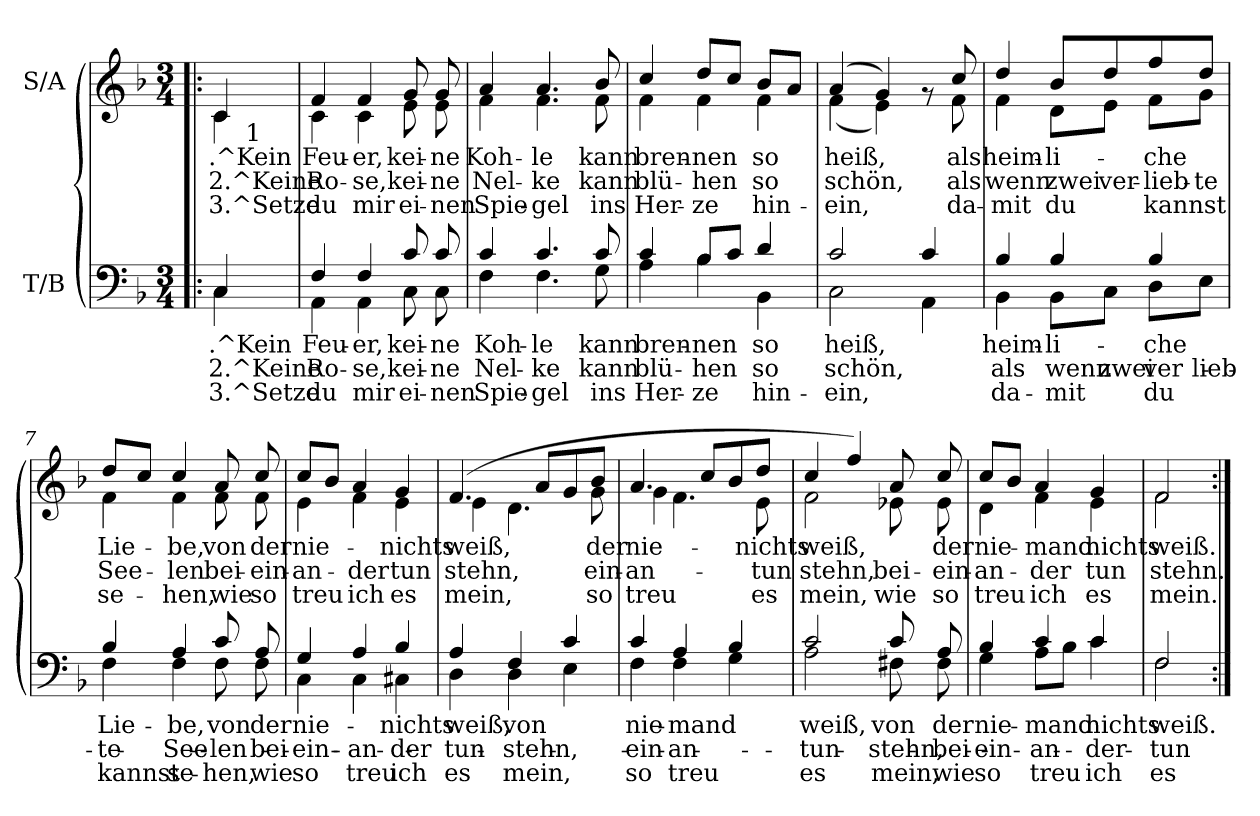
**kern	**text	**text	**text	**kern	**text	**text	**text
*part2	*part2	*part2	*part2	*part1	*part1	*part1	*part1
*staff2	*staff2	*staff2	*staff2	*staff1	*staff1	*staff1	*staff1
*I"T/B	*	*	*	*I"S/A	*	*	*
!!LO:PB:g=z
*clefF4	*	*	*	*clefG2	*	*	*
*k[b-]	*	*	*	*k[b-]	*	*	*
*F:	*	*	*	*F:	*	*	*
*M3/4	*	*	*	*M3/4	*	*	*
=1!|:	=1!|:	=1!|:	=1!|:	=1!|:	=1!|:	=1!|:	=1!|:
*^	*	*	*	*	*	*	*
!	!	!LO:LY:a:rj	!LO:LY:a:rj	!LO:LY:a:rj	!	!LO:LY:b:rj	!LO:LY:b:rj	!LO:LY:b:rj
*	*	*	*	*	*^	*	*	*
*	*	*	*	*	*	*^	*	*	*
4C/	4C\	.^Kein	2.^Keine	3.^Setze	4c/	4c\	16.ryy	.^Kein	2.^Keine	3.^Setze
!	!	!	!	!	!	!	!LO:TX:b:t=1	!	!	!
.	.	.	.	.	.	.	8ryy	.	.	.
.	.	.	.	.	.	.	32ryy	.	.	.
=2	=2	=2	=2	=2	=2	=2	=2	=2	=2	=2
!	!	!LO:LY:a:rj	!LO:LY:a:rj	!LO:LY:a:rj	!	!	!	!LO:LY:b:rj	!LO:LY:b:rj	!LO:LY:b:rj
*	*	*	*	*	*	*v	*v	*	*	*
4F/	4AA\	Feu-	Ro-	du	4f/	4c\	Feu-	Ro-	du
!	!	!LO:LY:a:rj	!LO:LY:a:rj	!LO:LY:a:rj	!	!	!LO:LY:b:rj	!LO:LY:b:rj	!LO:LY:b:rj
4F/	4AA\	-er,	-se,	mir	4f/	4c\	-er,	-se,	mir
!	!	!LO:LY:a:rj	!LO:LY:a:rj	!LO:LY:a:rj	!	!	!LO:LY:b:rj	!LO:LY:b:rj	!LO:LY:b:rj
8c/	8C\	kei-	kei-	ei-	8g/	8e\	kei-	kei-	ei-
!	!	!LO:LY:a:rj	!LO:LY:a:rj	!LO:LY:a:rj	!	!	!LO:LY:b:rj	!LO:LY:b:rj	!LO:LY:b:rj
8C\	8c/	-ne	-ne	-nen	8e\	8g/	-ne	-ne	-nen
=3	=3	=3	=3	=3	=3	=3	=3	=3	=3
!	!	!LO:LY:a:rj	!LO:LY:a:rj	!LO:LY:a:rj	!	!	!LO:LY:b:rj	!LO:LY:b:rj	!LO:LY:b:rj
4c/	4F\	Koh-	Nel-	Spie-	4a/	4f\	Koh-	Nel-	Spie-
!	!	!LO:LY:a:rj	!LO:LY:a:rj	!LO:LY:a:rj	!	!	!LO:LY:b:rj	!LO:LY:b:rj	!LO:LY:b:rj
4.c/	4.F\	-le	-ke	-gel	4.a/	4.f\	-le	-ke	-gel
!	!	!LO:LY:a:rj	!LO:LY:a:rj	!LO:LY:a:rj	!	!	!LO:LY:b:rj	!LO:LY:b:rj	!LO:LY:b:rj
8c/	8G\	kann	kann	ins	8b-/	8f\	kann	kann	ins
=4	=4	=4	=4	=4	=4	=4	=4	=4	=4
!	!	!LO:LY:a:rj	!LO:LY:a:rj	!LO:LY:a:rj	!	!	!LO:LY:b:rj	!LO:LY:b:rj	!LO:LY:b:rj
4c/	4A\	bren-	blü-	Her-	4cc/	4f\	bren-	blü-	Her-
!	!	!LO:LY:a:rj	!LO:LY:a:rj	!LO:LY:a:rj	!	!	!LO:LY:b:rj	!LO:LY:b:rj	!LO:LY:b:rj
4B-\	8B-/L	-nen	-hen	-ze	4f\	8dd/L	-nen	-hen	-ze
.	8c/J	.	.	.	.	8cc/J	.	.	.
!	!	!LO:LY:a:rj	!LO:LY:a:rj	!LO:LY:a:rj	!	!	!LO:LY:b:rj	!LO:LY:b:rj	!LO:LY:b:rj
4d/	4BB-\	so	so	hin-	4f\	8b-/L	so	so	hin-
.	.	.	.	.	.	8a/J	.	.	.
=5	=5	=5	=5	=5	=5	=5	=5	=5	=5
!	!	!LO:LY:a:rj	!LO:LY:a:rj	!LO:LY:a:rj	!	!	!LO:LY:b:rj	!LO:LY:b:rj	!LO:LY:b:rj
2c/	2C\	heiß,	schön,	-ein,	(>4a/	(<4f\	heiß,	schön,	-ein,
.	.	.	.	.	4g/)	4e\)	.	.	.
4c/	4AA\	.	.	.	8rf	8ryy	.	.	.
!	!	!	!	!	!	!	!LO:LY:b:rj	!LO:LY:b:rj	!LO:LY:b:rj
.	.	.	.	.	8cc/	8f\	als	als	da-
!!LO:LB:g=z	!!
=6	=6	=6	=6	=6	=6	=6	=6	=6	=6
!	!	!LO:LY:a:rj	!LO:LY:a:rj	!LO:LY:a:rj	!	!	!LO:LY:b:rj	!LO:LY:b:rj	!LO:LY:b:rj
4B-/	4BB-\	heim-	als	da-	4dd/	4f\	heim-	wenn	-mit
!	!	!LO:LY:a:rj	!LO:LY:a:rj	!LO:LY:a:rj	!	!	!LO:LY:b:rj	!LO:LY:b:rj	!LO:LY:b:rj
4B-/	8BB-\L	-li-	wenn	-mit	8b-/L	8d\L	-li-	zwei	du
!	!	!	!LO:LY:a:rj	!	!	!	!	!LO:LY:b:rj	!
.	8C\J	.	zwei	.	8dd/	8e\J	.	ver-	.
!	!	!LO:LY:a:rj	!LO:LY:a:rj	!LO:LY:a:rj	!	!	!LO:LY:b:rj	!LO:LY:b:rj	!LO:LY:b:rj
4B-/	8D\L	-che	ver-	du	8ff/	8f\L	-che	-lieb-	kannst
!	!	!	!LO:LY:a:rj	!	!	!	!	!LO:LY:b:rj	!
.	8E\J	.	-lieb-	.	8dd/J	8g\J	.	-te	.
=7	=7	=7	=7	=7	=7	=7	=7	=7	=7
!	!	!LO:LY:a:rj	!LO:LY:a:rj	!LO:LY:a:rj	!	!	!LO:LY:b:rj	!LO:LY:b:rj	!LO:LY:b:rj
4B-/	4F\	Lie-	-te	kannst	4f\	8dd/L	Lie-	See-	se-
.	.	.	.	.	.	8cc/J	.	.	.
!	!	!LO:LY:a:rj	!LO:LY:a:rj	!LO:LY:a:rj	!	!	!LO:LY:b:rj	!LO:LY:b:rj	!LO:LY:b:rj
4A/	4F\	-be,	See-	se-	4cc/	4f\	-be,	-len	-hen,
!	!	!LO:LY:a:rj	!LO:LY:a:rj	!LO:LY:a:rj	!	!	!LO:LY:b:rj	!LO:LY:b:rj	!LO:LY:b:rj
8c/	8F\	von	-len	-hen,	8a/	8f\	von	bei-	wie
!	!	!LO:LY:a:rj	!LO:LY:a:rj	!LO:LY:a:rj	!	!	!LO:LY:b:rj	!LO:LY:b:rj	!LO:LY:b:rj
8A/	8F\	der	bei-	wie	8cc/	8f\	der	-ein-	so
=8	=8	=8	=8	=8	=8	=8	=8	=8	=8
!	!	!LO:LY:a:rj	!LO:LY:a:rj	!LO:LY:a:rj	!	!	!LO:LY:b:rj	!LO:LY:b:rj	!LO:LY:b:rj
4G/	4C\	nie-	-ein-	so	4e\	8cc/L	nie-	-an-	treu
.	.	.	.	.	.	8b-/J	.	.	.
!	!	!	!LO:LY:a:rj	!LO:LY:a:rj	!	!	!	!LO:LY:b:rj	!LO:LY:b:rj
4A/	4C\	.	-an-	treu	4a/	4f\	.	-der	ich
!	!	!LO:LY:a:rj	!LO:LY:a:rj	!LO:LY:a:rj	!	!	!LO:LY:b:rj	!LO:LY:b:rj	!LO:LY:b:rj
4B-/	4C#X\	-nichts	-der	ich	4g/	4e\	nichts	tun	es
=9	=9	=9	=9	=9	=9	=9	=9	=9	=9
!	!	!LO:LY:a:rj	!LO:LY:a:rj	!LO:LY:a:rj	!	!	!LO:LY:b:rj	!LO:LY:b:rj	!LO:LY:b:rj
4A/	4D\	weiß,	tun	es	(>4.f/	4e\	weiß,	stehn,	mein,
!	!	!LO:LY:a:rj	!LO:LY:a:rj	!LO:LY:a:rj	!	!	!	!	!
4F/	4D\	von	stehn,	mein,	.	4.d\	.	.	.
.	.	.	.	.	8a/L	.	.	.	.
4c/	4E\	.	.	.	8g/	.	.	.	.
!	!	!	!	!	!	!	!LO:LY:b:rj	!LO:LY:b:rj	!LO:LY:b:rj
.	.	.	.	.	8b-/J	8g\	der	ein-	so
!!LO:LB:g=z	!!
=10	=10	=10	=10	=10	=10	=10	=10	=10	=10
!	!	!LO:LY:a:rj	!LO:LY:a:rj	!LO:LY:a:rj	!	!	!LO:LY:b:rj	!LO:LY:b:rj	!LO:LY:b:rj
4c/	4F\	nie-	ein-	so	4.a/	4g\	nie-	-an-	treu
!	!	!LO:LY:a:rj	!LO:LY:a:rj	!LO:LY:a:rj	!	!	!	!	!
4A/	4F\	-mand	-an-	treu	.	4.f\	.	.	.
.	.	.	.	.	8cc/L	.	.	.	.
4B-/	4G\	.	.	.	8b-/	.	.	.	.
!	!	!	!	!	!	!	!LO:LY:b:rj	!LO:LY:b:rj	!LO:LY:b:rj
.	.	.	.	.	8dd/J	8e\	-nichts	-tun	es
=11	=11	=11	=11	=11	=11	=11	=11	=11	=11
!	!	!LO:LY:a:rj	!LO:LY:a:rj	!LO:LY:a:rj	!	!	!LO:LY:b:rj	!LO:LY:b:rj	!LO:LY:b:rj
2c/	2A\	weiß,	-tun	es	2f\	4cc/	weiß,	-stehn,	mein,
.	.	.	.	.	.	4ff/)	.	.	.
!	!	!LO:LY:a:rj	!LO:LY:a:rj	!LO:LY:a:rj	!	!	!LO:LY:b:rj	!LO:LY:b:rj	!LO:LY:b:rj
8c/	8F#X\	von	stehn,	mein,	8e-X\	8a/	.	bei-	wie
!	!	!LO:LY:a:rj	!LO:LY:a:rj	!LO:LY:a:rj	!	!	!LO:LY:b:rj	!LO:LY:b:rj	!LO:LY:b:rj
8A/	8F#\	der	bei-	wie	8cc/	8e-\	der	ein-	so
=12	=12	=12	=12	=12	=12	=12	=12	=12	=12
!	!	!LO:LY:a:rj	!LO:LY:a:rj	!LO:LY:a:rj	!	!	!LO:LY:b:rj	!LO:LY:b:rj	!LO:LY:b:rj
4B-/	4G\	nie-	-ein-	so	4d\	8cc/L	nie-	-an-	treu
.	.	.	.	.	.	8b-/J	.	.	.
!	!	!LO:LY:a:rj	!LO:LY:a:rj	!LO:LY:a:rj	!	!	!LO:LY:b:rj	!LO:LY:b:rj	!LO:LY:b:rj
4c/	8A\L	-mand	-an-	treu	4a/	4f\	-mand	-der	ich
.	8B-\J	.	.	.	.	.	.	.	.
!	!	!LO:LY:a:rj	!LO:LY:a:rj	!LO:LY:a:rj	!	!	!LO:LY:b:rj	!LO:LY:b:rj	!LO:LY:b:rj
4c/	4c\	nichts	-der	ich	4g/	4e\	nichts	tun	es
=13	=13	=13	=13	=13	=13	=13	=13	=13	=13
!	!	!LO:LY:a:rj	!LO:LY:a:rj	!LO:LY:a:rj	!	!	!LO:LY:b:rj	!LO:LY:b:rj	!LO:LY:b:rj
2F/	2F\	weiß.	tun	es	2f/	2f\	weiß.	stehn.	mein.
*v	*v	*	*	*	*	*	*	*	*
*	*	*	*	*v	*v	*	*	*
=:|!	=:|!	=:|!	=:|!	=:|!	=:|!	=:|!	=:|!
*-	*-	*-	*-	*-	*-	*-	*-
